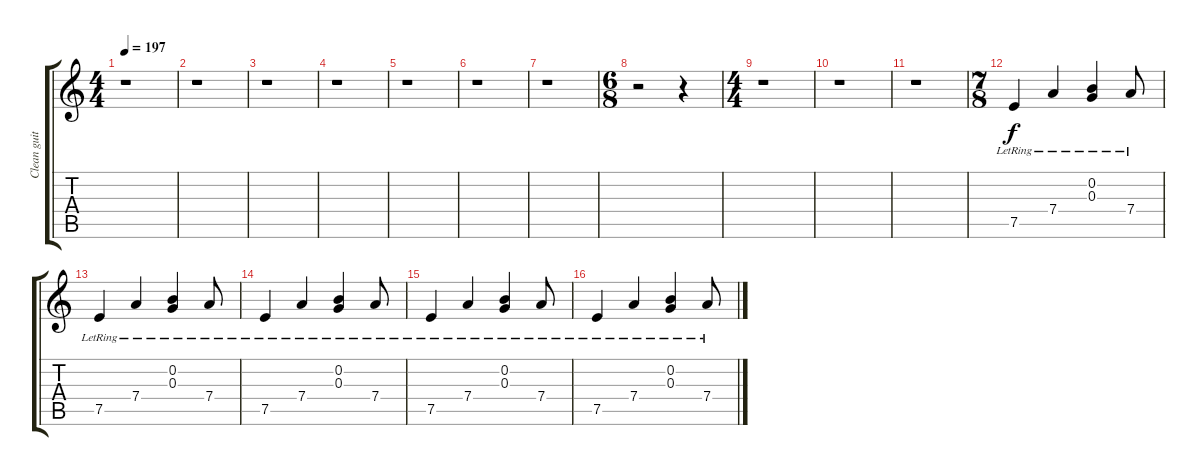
\track ("Clean guitar" "Clean guit") {instrument acousticguitarsteel}
\staff {score tabs}
\tuning (E4 B3 G3 D3 A2 E2) {hide}
\ts (4 4)
\tempo 197
\clef g2
\ks c
r.1{dy f} |
r.1 |
r.1 |
r.1 |
r.1 |
r.1 |
r.1 |
\ts (6 8)
r.2 r.4 |
\ts (4 4)
r.1 |
r.1 |
r.1{volume 4} |
\ts (7 8)
7.5{lr}.4{volume 14} 7.4{lr}.4 (0.2{lr} 0.3{lr}).4 7.4{lr}.8 |
7.5{lr}.4 7.4{lr}.4 (0.2{lr} 0.3{lr}).4 7.4{lr}.8 |
7.5{lr}.4 7.4{lr}.4 (0.2{lr} 0.3{lr}).4 7.4{lr}.8 |
7.5{lr}.4 7.4{lr}.4 (0.2{lr} 0.3{lr}).4 7.4{lr}.8 |
7.5{lr}.4 7.4{lr}.4 (0.2{lr} 0.3{lr}).4 7.4{lr}.8
